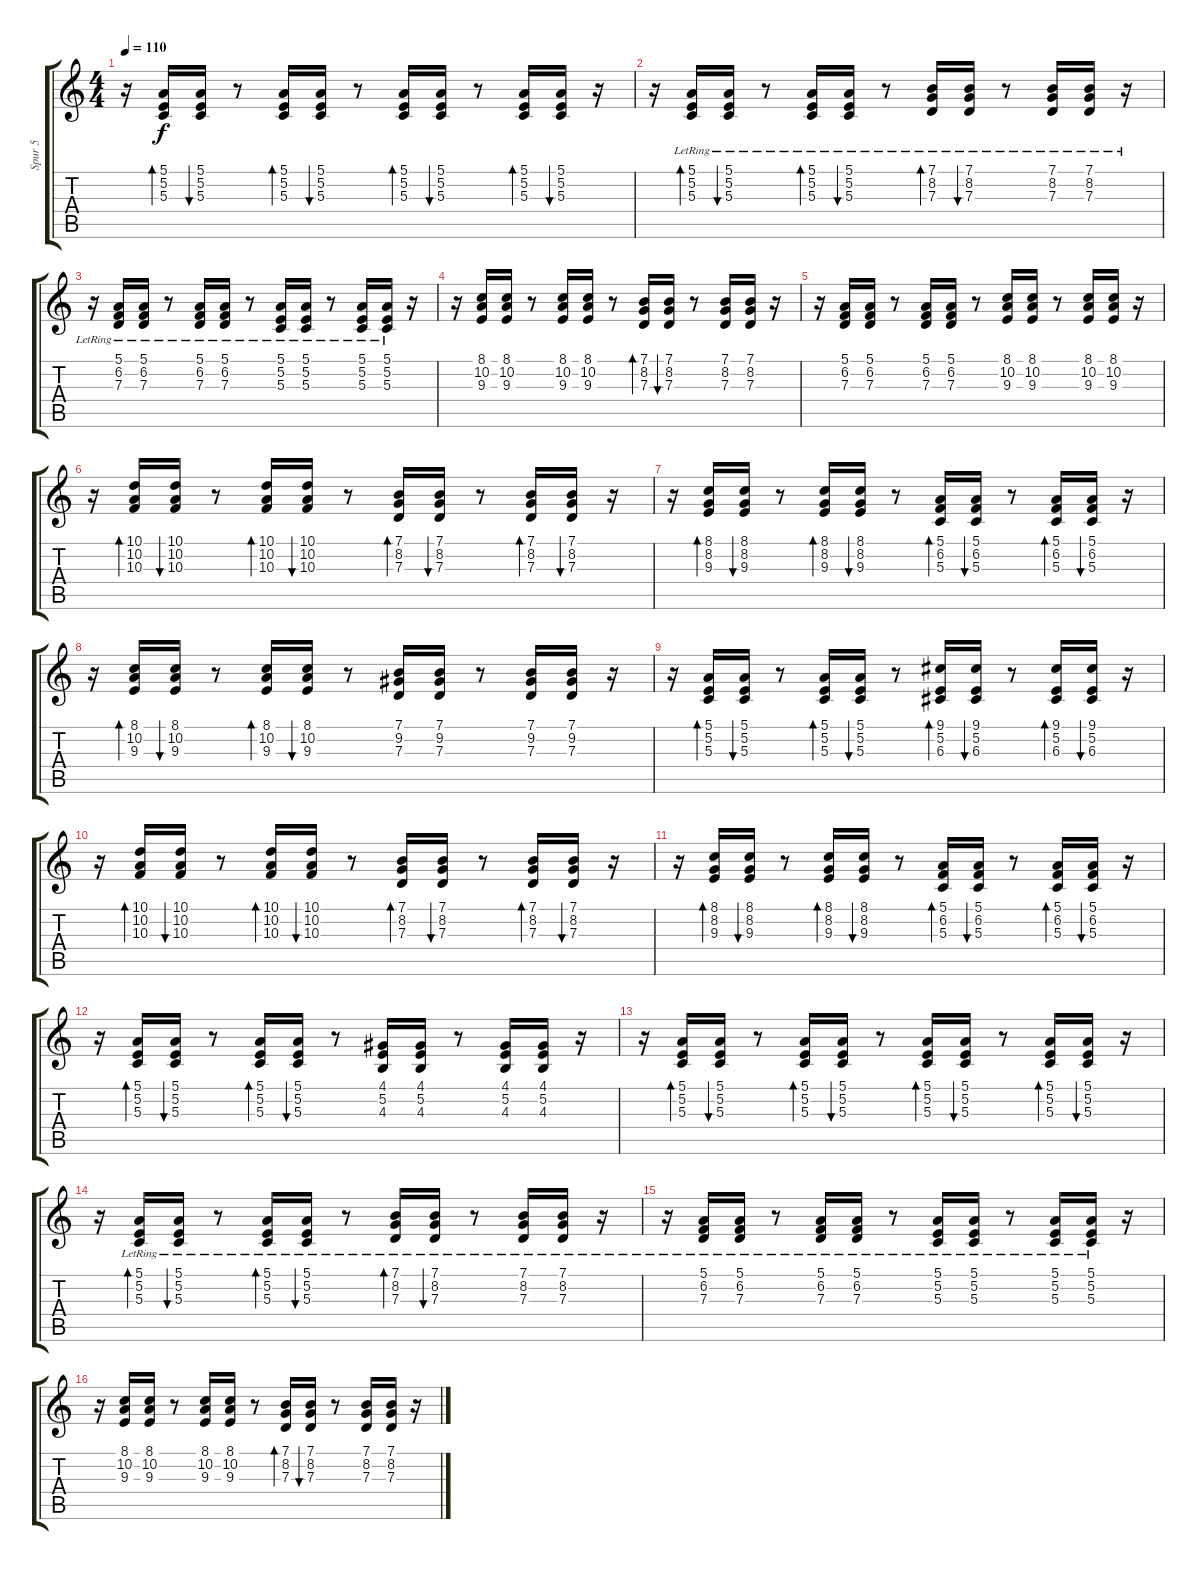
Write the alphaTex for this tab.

\track ("Spur 5" "Spur 5") {instrument marimba}
\staff {score tabs}
\tuning (E4 B3 G3 D3 A2 E2) {hide}
\ts (4 4)
\tempo 110
\clef g2
\ks c
r.16{dy f} (5.1 5.2 5.3).16{bd 60} (5.1 5.2 5.3).16{bu 60} r.8 (5.1 5.2 5.3).16{bd 60} (5.1 5.2 5.3).16{bu 60} r.8 (5.1 5.2 5.3).16{bd 60} (5.1 5.2 5.3).16{bu 60} r.8 (5.1 5.2 5.3).16{bd 60} (5.1 5.2 5.3).16{bu 60} r.16 |
r.16{volume 9 balance 8} (5.1{lr} 5.2{lr} 5.3{lr}).16{bd 60} (5.1{lr} 5.2{lr} 5.3{lr}).16{bu 60} r.8 (5.1{lr} 5.2{lr} 5.3{lr}).16{bd 60} (5.1{lr} 5.2{lr} 5.3{lr}).16{bu 60} r.8 (7.1{lr} 8.2{lr} 7.3{lr}).16{bd 60} (7.1{lr} 8.2{lr} 7.3{lr}).16{bu 60} r.8 (7.1{lr} 8.2{lr} 7.3{lr}).16 (7.1{lr} 8.2{lr} 7.3{lr}).16 r.16 |
r.16 (5.1{lr} 6.2{lr} 7.3{lr}).16 (5.1{lr} 6.2{lr} 7.3{lr}).16 r.8 (5.1{lr} 6.2{lr} 7.3{lr}).16 (5.1{lr} 6.2{lr} 7.3{lr}).16 r.8 (5.1{lr} 5.2{lr} 5.3{lr}).16 (5.1{lr} 5.2{lr} 5.3{lr}).16 r.8 (5.1{lr} 5.2{lr} 5.3{lr}).16 (5.1{lr} 5.2{lr} 5.3{lr}).16 r.16 |
r.16 (8.1 10.2 9.3).16 (8.1 10.2 9.3).16 r.8 (8.1 10.2 9.3).16 (8.1 10.2 9.3).16 r.8 (7.1 8.2 7.3).16{bd 60} (7.1 8.2 7.3).16{bu 60} r.8 (7.1 8.2 7.3).16 (7.1 8.2 7.3).16 r.16 |
r.16 (5.1 6.2 7.3).16 (5.1 6.2 7.3).16 r.8 (5.1 6.2 7.3).16 (5.1 6.2 7.3).16 r.8 (8.1 10.2 9.3).16 (8.1 10.2 9.3).16 r.8 (8.1 10.2 9.3).16 (8.1 10.2 9.3).16 r.16 |
r.16 (10.1 10.2 10.3).16{bd 60} (10.1 10.2 10.3).16{bu 60} r.8 (10.1 10.2 10.3).16{bd 60} (10.1 10.2 10.3).16{bu 60} r.8 (7.1 8.2 7.3).16{bd 60} (7.1 8.2 7.3).16{bu 60} r.8 (7.1 8.2 7.3).16{bd 60} (7.1 8.2 7.3).16{bu 60} r.16 |
r.16 (8.1 8.2 9.3).16{bd 60} (8.1 8.2 9.3).16{bu 60} r.8 (8.1 8.2 9.3).16{bd 60} (8.1 8.2 9.3).16{bu 60} r.8 (5.1 6.2 5.3).16{bd 60} (5.1 6.2 5.3).16{bu 60} r.8 (5.1 6.2 5.3).16{bd 60} (5.1 6.2 5.3).16{bu 60} r.16 |
r.16 (8.1 10.2 9.3).16{bd 60} (8.1 10.2 9.3).16{bu 60} r.8 (8.1 10.2 9.3).16{bd 60} (8.1 10.2 9.3).16{bu 60} r.8 (7.1 9.2 7.3).16 (7.1 9.2 7.3).16 r.8 (7.1 9.2 7.3).16 (7.1 9.2 7.3).16 r.16 |
r.16 (5.1 5.2 5.3).16{bd 60} (5.1 5.2 5.3).16{bu 60} r.8 (5.1 5.2 5.3).16{bd 60} (5.1 5.2 5.3).16{bu 60} r.8 (9.1 5.2 6.3).16{bd 60} (9.1 5.2 6.3).16{bu 60} r.8 (9.1 5.2 6.3).16{bd 60} (9.1 5.2 6.3).16{bu 60} r.16 |
r.16 (10.1 10.2 10.3).16{bd 60} (10.1 10.2 10.3).16{bu 60} r.8 (10.1 10.2 10.3).16{bd 60} (10.1 10.2 10.3).16{bu 60} r.8 (7.1 8.2 7.3).16{bd 60} (7.1 8.2 7.3).16{bu 60} r.8 (7.1 8.2 7.3).16{bd 60} (7.1 8.2 7.3).16{bu 60} r.16 |
r.16 (8.1 8.2 9.3).16{bd 60} (8.1 8.2 9.3).16{bu 60} r.8 (8.1 8.2 9.3).16{bd 60} (8.1 8.2 9.3).16{bu 60} r.8 (5.1 6.2 5.3).16{bd 60} (5.1 6.2 5.3).16{bu 60} r.8 (5.1 6.2 5.3).16{bd 60} (5.1 6.2 5.3).16{bu 60} r.16 |
r.16 (5.1 5.2 5.3).16{bd 60} (5.1 5.2 5.3).16{bu 60} r.8 (5.1 5.2 5.3).16{bd 60} (5.1 5.2 5.3).16{bu 60} r.8 (4.1 5.2 4.3).16 (4.1 5.2 4.3).16 r.8 (4.1 5.2 4.3).16 (4.1 5.2 4.3).16 r.16 |
r.16 (5.1 5.2 5.3).16{bd 60} (5.1 5.2 5.3).16{bu 60} r.8 (5.1 5.2 5.3).16{bd 60} (5.1 5.2 5.3).16{bu 60} r.8 (5.1 5.2 5.3).16{bd 60} (5.1 5.2 5.3).16{bu 60} r.8 (5.1 5.2 5.3).16{bd 60} (5.1 5.2 5.3).16{bu 60} r.16 |
r.16{volume 9 balance 8} (5.1{lr} 5.2{lr} 5.3{lr}).16{bd 60} (5.1{lr} 5.2{lr} 5.3{lr}).16{bu 60} r.8 (5.1{lr} 5.2{lr} 5.3{lr}).16{bd 60} (5.1{lr} 5.2{lr} 5.3{lr}).16{bu 60} r.8 (7.1{lr} 8.2{lr} 7.3{lr}).16{bd 60} (7.1{lr} 8.2{lr} 7.3{lr}).16{bu 60} r.8 (7.1{lr} 8.2{lr} 7.3{lr}).16 (7.1{lr} 8.2{lr} 7.3{lr}).16 r.16 |
r.16 (5.1{lr} 6.2{lr} 7.3{lr}).16 (5.1{lr} 6.2{lr} 7.3{lr}).16 r.8 (5.1{lr} 6.2{lr} 7.3{lr}).16 (5.1{lr} 6.2{lr} 7.3{lr}).16 r.8 (5.1{lr} 5.2{lr} 5.3{lr}).16 (5.1{lr} 5.2{lr} 5.3{lr}).16 r.8 (5.1{lr} 5.2{lr} 5.3{lr}).16 (5.1{lr} 5.2{lr} 5.3{lr}).16 r.16 |
r.16 (8.1 10.2 9.3).16 (8.1 10.2 9.3).16 r.8 (8.1 10.2 9.3).16 (8.1 10.2 9.3).16 r.8 (7.1 8.2 7.3).16{bd 60} (7.1 8.2 7.3).16{bu 60} r.8 (7.1 8.2 7.3).16 (7.1 8.2 7.3).16 r.16
